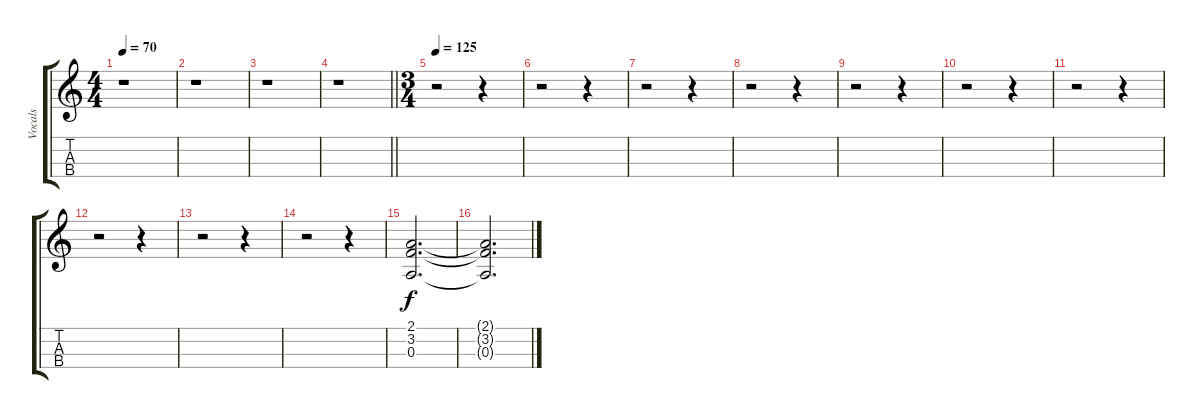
\track ("Vocals" "Vocals") {instrument choiraahs}
\staff {score tabs}
\tuning (G4 D4 A3 E3) {hide}
\ts (4 4)
\tempo 70
\clef g2
\ks c
r.1{dy f instrument choiraahs} |
r.1 |
r.1 |
\barLineRight lightlight
r.1 |
\ts (3 4)
\tempo 125
r.2 r.4 |
r.2 r.4 |
r.2 r.4 |
r.2 r.4 |
r.2 r.4 |
r.2 r.4 |
r.2 r.4 |
r.2 r.4 |
r.2 r.4 |
r.2 r.4 |
(2.1 3.2 0.3).2{d} |
(2.1{t} 3.2{t} 0.3{t}).2{d}
